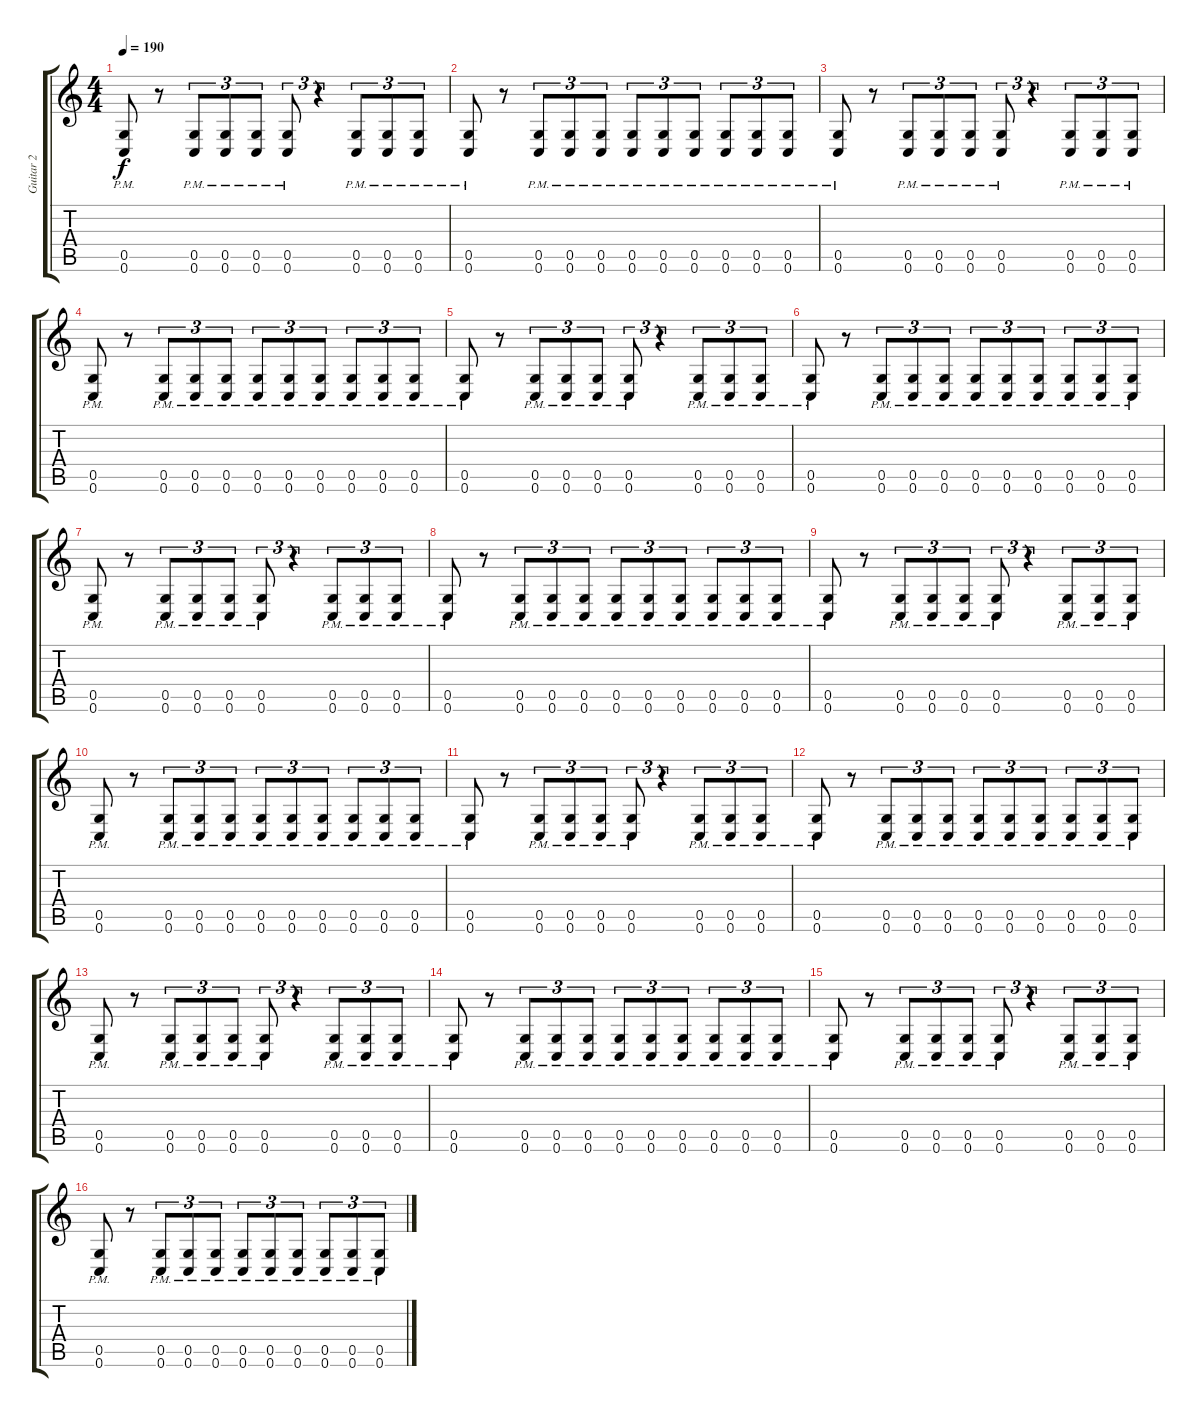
\track ("Guitar 2" "Guitar 2") {instrument distortionguitar}
\staff {score tabs}
\tuning (D4 A3 F3 C3 G2 C2) {hide}
\ts (4 4)
\tempo 190
\clef g2
\ks c
(0.5{pm} 0.6{pm}).8{dy f} r.8 (0.5{pm} 0.6{pm}).8{tu (3 2)} (0.5{pm} 0.6{pm}).8{tu (3 2)} (0.5{pm} 0.6{pm}).8{tu (3 2)} (0.5{pm} 0.6{pm}).8{tu (3 2)} r.4{tu (3 2)} (0.5{pm} 0.6{pm}).8{tu (3 2)} (0.5{pm} 0.6{pm}).8{tu (3 2)} (0.5{pm} 0.6{pm}).8{tu (3 2)} |
(0.5{pm} 0.6{pm}).8 r.8 (0.5{pm} 0.6{pm}).8{tu (3 2)} (0.5{pm} 0.6{pm}).8{tu (3 2)} (0.5{pm} 0.6{pm}).8{tu (3 2)} (0.5{pm} 0.6{pm}).8{tu (3 2)} (0.5{pm} 0.6{pm}).8{tu (3 2)} (0.5{pm} 0.6{pm}).8{tu (3 2)} (0.5{pm} 0.6{pm}).8{tu (3 2)} (0.5{pm} 0.6{pm}).8{tu (3 2)} (0.5{pm} 0.6{pm}).8{tu (3 2)} |
(0.5{pm} 0.6{pm}).8 r.8 (0.5{pm} 0.6{pm}).8{tu (3 2)} (0.5{pm} 0.6{pm}).8{tu (3 2)} (0.5{pm} 0.6{pm}).8{tu (3 2)} (0.5{pm} 0.6{pm}).8{tu (3 2)} r.4{tu (3 2)} (0.5{pm} 0.6{pm}).8{tu (3 2)} (0.5{pm} 0.6{pm}).8{tu (3 2)} (0.5{pm} 0.6{pm}).8{tu (3 2)} |
(0.5{pm} 0.6{pm}).8 r.8 (0.5{pm} 0.6{pm}).8{tu (3 2)} (0.5{pm} 0.6{pm}).8{tu (3 2)} (0.5{pm} 0.6{pm}).8{tu (3 2)} (0.5{pm} 0.6{pm}).8{tu (3 2)} (0.5{pm} 0.6{pm}).8{tu (3 2)} (0.5{pm} 0.6{pm}).8{tu (3 2)} (0.5{pm} 0.6{pm}).8{tu (3 2)} (0.5{pm} 0.6{pm}).8{tu (3 2)} (0.5{pm} 0.6{pm}).8{tu (3 2)} |
(0.5{pm} 0.6{pm}).8 r.8 (0.5{pm} 0.6{pm}).8{tu (3 2)} (0.5{pm} 0.6{pm}).8{tu (3 2)} (0.5{pm} 0.6{pm}).8{tu (3 2)} (0.5{pm} 0.6{pm}).8{tu (3 2)} r.4{tu (3 2)} (0.5{pm} 0.6{pm}).8{tu (3 2)} (0.5{pm} 0.6{pm}).8{tu (3 2)} (0.5{pm} 0.6{pm}).8{tu (3 2)} |
(0.5{pm} 0.6{pm}).8 r.8 (0.5{pm} 0.6{pm}).8{tu (3 2)} (0.5{pm} 0.6{pm}).8{tu (3 2)} (0.5{pm} 0.6{pm}).8{tu (3 2)} (0.5{pm} 0.6{pm}).8{tu (3 2)} (0.5{pm} 0.6{pm}).8{tu (3 2)} (0.5{pm} 0.6{pm}).8{tu (3 2)} (0.5{pm} 0.6{pm}).8{tu (3 2)} (0.5{pm} 0.6{pm}).8{tu (3 2)} (0.5{pm} 0.6{pm}).8{tu (3 2)} |
(0.5{pm} 0.6{pm}).8 r.8 (0.5{pm} 0.6{pm}).8{tu (3 2)} (0.5{pm} 0.6{pm}).8{tu (3 2)} (0.5{pm} 0.6{pm}).8{tu (3 2)} (0.5{pm} 0.6{pm}).8{tu (3 2)} r.4{tu (3 2)} (0.5{pm} 0.6{pm}).8{tu (3 2)} (0.5{pm} 0.6{pm}).8{tu (3 2)} (0.5{pm} 0.6{pm}).8{tu (3 2)} |
(0.5{pm} 0.6{pm}).8 r.8 (0.5{pm} 0.6{pm}).8{tu (3 2)} (0.5{pm} 0.6{pm}).8{tu (3 2)} (0.5{pm} 0.6{pm}).8{tu (3 2)} (0.5{pm} 0.6{pm}).8{tu (3 2)} (0.5{pm} 0.6{pm}).8{tu (3 2)} (0.5{pm} 0.6{pm}).8{tu (3 2)} (0.5{pm} 0.6{pm}).8{tu (3 2)} (0.5{pm} 0.6{pm}).8{tu (3 2)} (0.5{pm} 0.6{pm}).8{tu (3 2)} |
(0.5{pm} 0.6{pm}).8 r.8 (0.5{pm} 0.6{pm}).8{tu (3 2)} (0.5{pm} 0.6{pm}).8{tu (3 2)} (0.5{pm} 0.6{pm}).8{tu (3 2)} (0.5{pm} 0.6{pm}).8{tu (3 2)} r.4{tu (3 2)} (0.5{pm} 0.6{pm}).8{tu (3 2)} (0.5{pm} 0.6{pm}).8{tu (3 2)} (0.5{pm} 0.6{pm}).8{tu (3 2)} |
(0.5{pm} 0.6{pm}).8 r.8 (0.5{pm} 0.6{pm}).8{tu (3 2)} (0.5{pm} 0.6{pm}).8{tu (3 2)} (0.5{pm} 0.6{pm}).8{tu (3 2)} (0.5{pm} 0.6{pm}).8{tu (3 2)} (0.5{pm} 0.6{pm}).8{tu (3 2)} (0.5{pm} 0.6{pm}).8{tu (3 2)} (0.5{pm} 0.6{pm}).8{tu (3 2)} (0.5{pm} 0.6{pm}).8{tu (3 2)} (0.5{pm} 0.6{pm}).8{tu (3 2)} |
(0.5{pm} 0.6{pm}).8 r.8 (0.5{pm} 0.6{pm}).8{tu (3 2)} (0.5{pm} 0.6{pm}).8{tu (3 2)} (0.5{pm} 0.6{pm}).8{tu (3 2)} (0.5{pm} 0.6{pm}).8{tu (3 2)} r.4{tu (3 2)} (0.5{pm} 0.6{pm}).8{tu (3 2)} (0.5{pm} 0.6{pm}).8{tu (3 2)} (0.5{pm} 0.6{pm}).8{tu (3 2)} |
(0.5{pm} 0.6{pm}).8 r.8 (0.5{pm} 0.6{pm}).8{tu (3 2)} (0.5{pm} 0.6{pm}).8{tu (3 2)} (0.5{pm} 0.6{pm}).8{tu (3 2)} (0.5{pm} 0.6{pm}).8{tu (3 2)} (0.5{pm} 0.6{pm}).8{tu (3 2)} (0.5{pm} 0.6{pm}).8{tu (3 2)} (0.5{pm} 0.6{pm}).8{tu (3 2)} (0.5{pm} 0.6{pm}).8{tu (3 2)} (0.5{pm} 0.6{pm}).8{tu (3 2)} |
(0.5{pm} 0.6{pm}).8{balance 16} r.8 (0.5{pm} 0.6{pm}).8{tu (3 2)} (0.5{pm} 0.6{pm}).8{tu (3 2)} (0.5{pm} 0.6{pm}).8{tu (3 2)} (0.5{pm} 0.6{pm}).8{tu (3 2)} r.4{tu (3 2)} (0.5{pm} 0.6{pm}).8{tu (3 2)} (0.5{pm} 0.6{pm}).8{tu (3 2)} (0.5{pm} 0.6{pm}).8{tu (3 2)} |
(0.5{pm} 0.6{pm}).8 r.8 (0.5{pm} 0.6{pm}).8{tu (3 2)} (0.5{pm} 0.6{pm}).8{tu (3 2)} (0.5{pm} 0.6{pm}).8{tu (3 2)} (0.5{pm} 0.6{pm}).8{tu (3 2)} (0.5{pm} 0.6{pm}).8{tu (3 2)} (0.5{pm} 0.6{pm}).8{tu (3 2)} (0.5{pm} 0.6{pm}).8{tu (3 2)} (0.5{pm} 0.6{pm}).8{tu (3 2)} (0.5{pm} 0.6{pm}).8{tu (3 2)} |
(0.5{pm} 0.6{pm}).8 r.8 (0.5{pm} 0.6{pm}).8{tu (3 2)} (0.5{pm} 0.6{pm}).8{tu (3 2)} (0.5{pm} 0.6{pm}).8{tu (3 2)} (0.5{pm} 0.6{pm}).8{tu (3 2)} r.4{tu (3 2)} (0.5{pm} 0.6{pm}).8{tu (3 2)} (0.5{pm} 0.6{pm}).8{tu (3 2)} (0.5{pm} 0.6{pm}).8{tu (3 2)} |
(0.5{pm} 0.6{pm}).8 r.8 (0.5{pm} 0.6{pm}).8{tu (3 2)} (0.5{pm} 0.6{pm}).8{tu (3 2)} (0.5{pm} 0.6{pm}).8{tu (3 2)} (0.5{pm} 0.6{pm}).8{tu (3 2)} (0.5{pm} 0.6{pm}).8{tu (3 2)} (0.5{pm} 0.6{pm}).8{tu (3 2)} (0.5{pm} 0.6{pm}).8{tu (3 2)} (0.5{pm} 0.6{pm}).8{tu (3 2)} (0.5{pm} 0.6{pm}).8{tu (3 2)}
